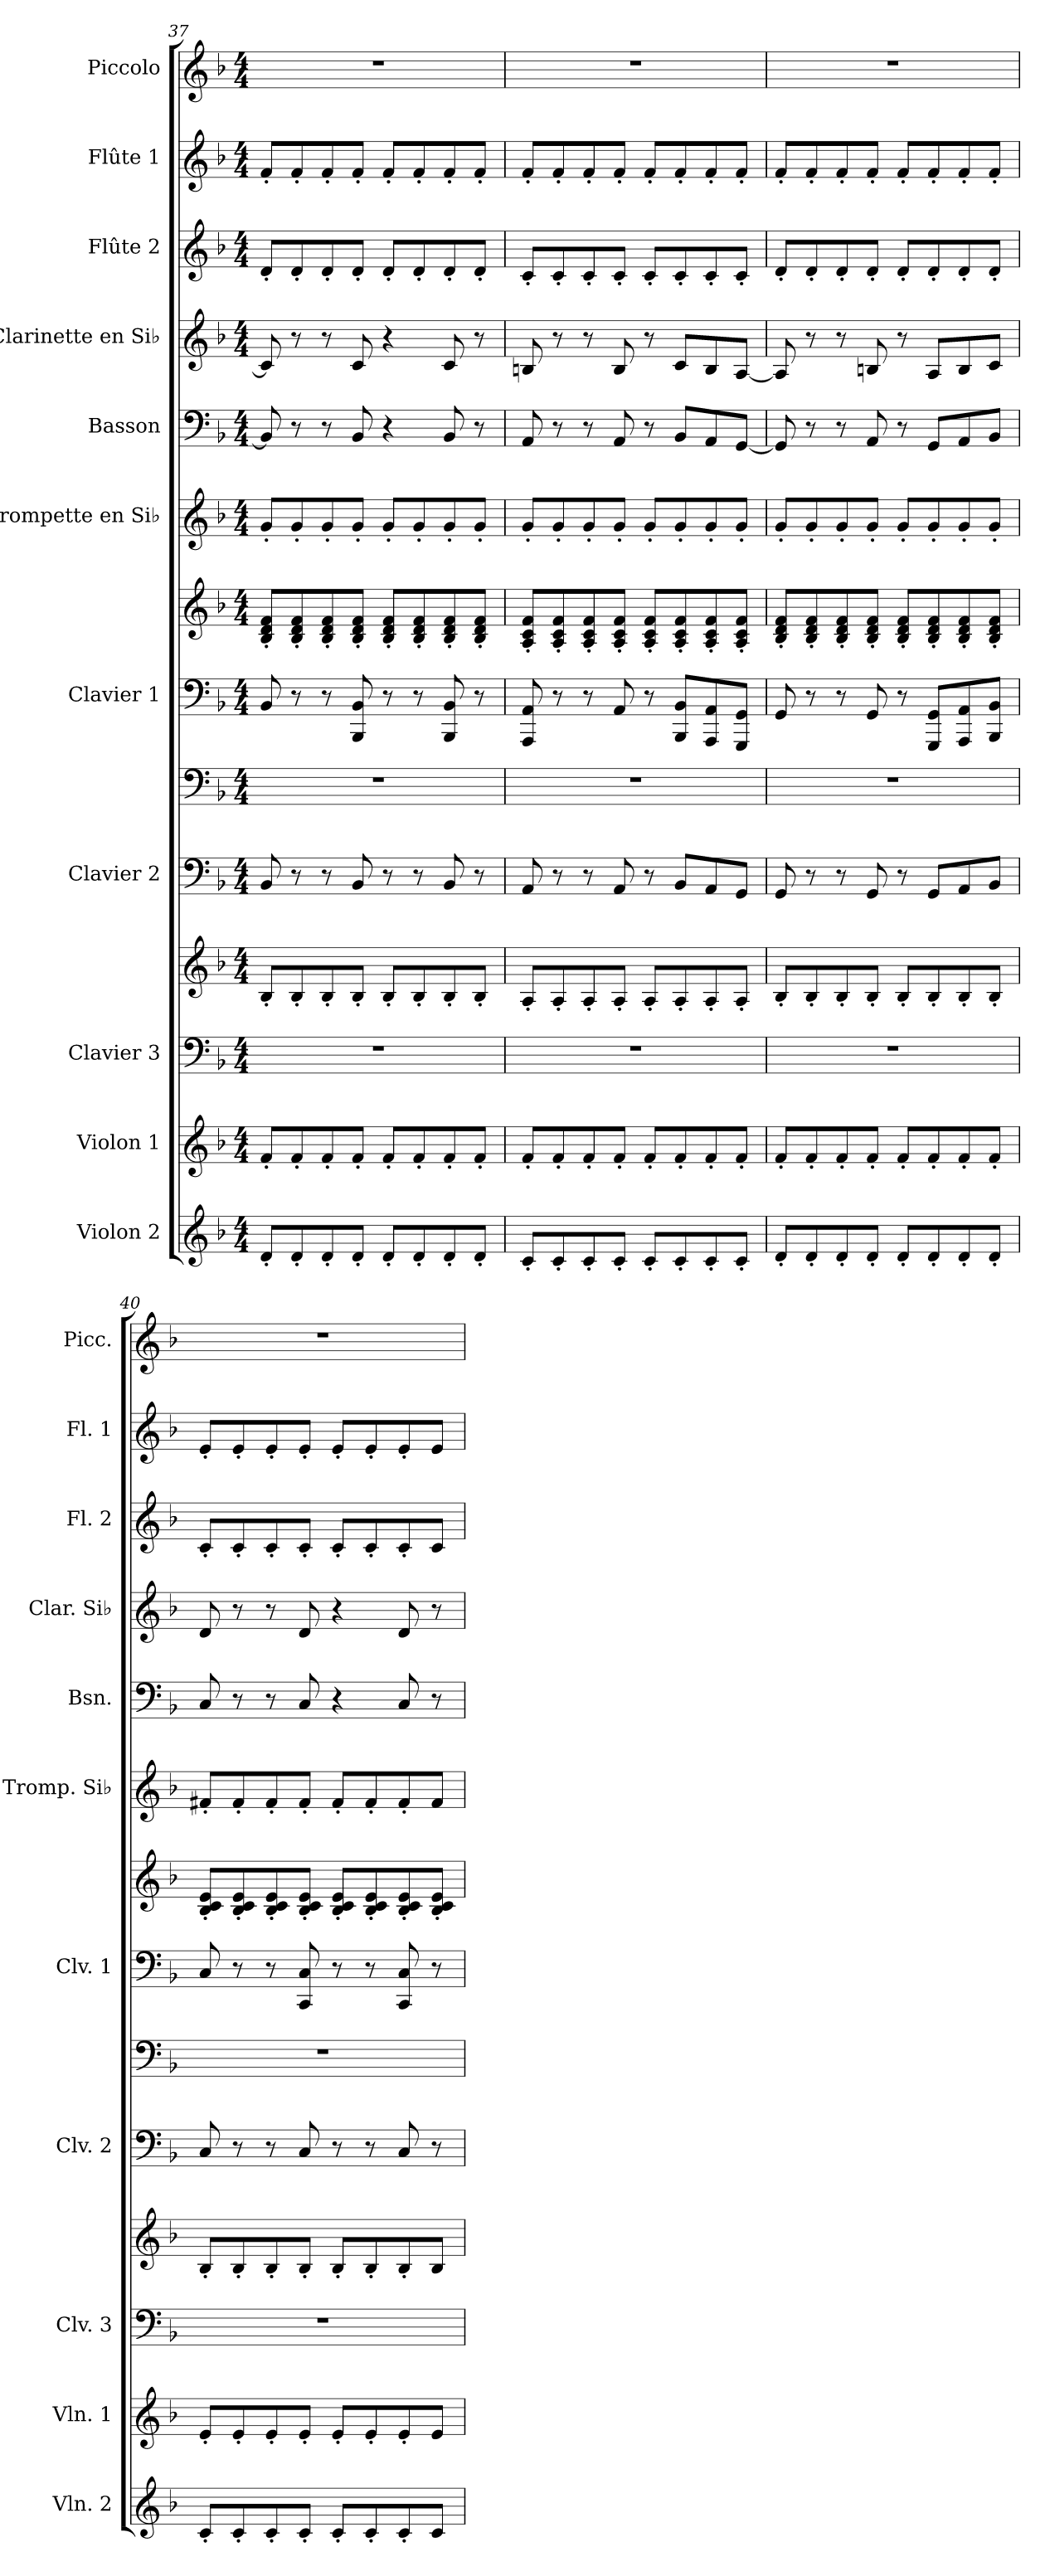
**kern	**kern	**kern	**kern	**kern	**kern	**kern	**kern	**kern	**kern	**kern	**kern	**kern	**kern
*part11	*part10	*part9	*part9	*part8	*part8	*part7	*part7	*part6	*part5	*part4	*part3	*part2	*part1
*staff14	*staff13	*staff12	*staff11	*staff10	*staff9	*staff8	*staff7	*staff6	*staff5	*staff4	*staff3	*staff2	*staff1
*I"Violon 2	*I"Violon 1	*I"Clavier 3	*	*I"Clavier 2	*	*I"Clavier 1	*	*I"Trompette en Si♭	*I"Basson	*I"Clarinette en Si♭	*I"Flûte 2	*I"Flûte 1	*I"Piccolo
*I'Vln. 2	*I'Vln. 1	*I'Clv. 3	*	*I'Clv. 2	*	*I'Clv. 1	*	*I'Tromp. Si♭	*I'Bsn.	*I'Clar. Si♭	*I'Fl. 2	*I'Fl. 1	*I'Picc.
*clefG2	*clefG2	*clefF4	*clefG2	*clefF4	*clefF4	*clefF4	*clefG2	*clefG2	*clefF4	*clefG2	*clefG2	*clefG2	*clefG2
*	*	*	*	*	*	*	*	*ITrd1c2	*	*ITrd1c2	*	*	*ITrd-7c-12
*k[b-]	*k[b-]	*k[b-]	*k[b-]	*k[b-]	*k[b-]	*k[b-]	*k[b-]	*k[b-e-a-]	*k[b-]	*k[b-e-a-]	*k[b-]	*k[b-]	*k[b-]
*M4/4	*M4/4	*M4/4	*M4/4	*M4/4	*M4/4	*M4/4	*M4/4	*M4/4	*M4/4	*M4/4	*M4/4	*M4/4	*M4/4
=37	=37	=37	=37	=37	=37	=37	=37	=37	=37	=37	=37	=37	=37
8d'/L	8f'/L	1r	8B-'/L	8BB-/	1r	8BB-/	8B-/' 8d/' 8f/'L	8f'/L	8BB-/]	8B-/]	8d'/L	8f'/L	1r
8d'/	8f'/	.	8B-'/	8r	.	8r	8B-/' 8d/' 8f/'	8f'/	8r	8r	8d'/	8f'/	.
8d'/	8f'/	.	8B-'/	8r	.	8r	8B-/' 8d/' 8f/'	8f'/	8r	8r	8d'/	8f'/	.
8d'/J	8f'/J	.	8B-'/J	8BB-/	.	8BBB-/ 8BB-/	8B-/' 8d/' 8f/'J	8f'/J	8BB-/	8B-/	8d'/J	8f'/J	.
8d'/L	8f'/L	.	8B-'/L	8r	.	8r	8B-/' 8d/' 8f/'L	8f'/L	4r	4r	8d'/L	8f'/L	.
8d'/	8f'/	.	8B-'/	8r	.	8r	8B-/' 8d/' 8f/'	8f'/	.	.	8d'/	8f'/	.
8d'/	8f'/	.	8B-'/	8BB-/	.	8BBB-/ 8BB-/	8B-/' 8d/' 8f/'	8f'/	8BB-/	8B-/	8d'/	8f'/	.
8d'/J	8f'/J	.	8B-'/J	8r	.	8r	8B-/' 8d/' 8f/'J	8f'/J	8r	8r	8d'/J	8f'/J	.
=38	=38	=38	=38	=38	=38	=38	=38	=38	=38	=38	=38	=38	=38
8c'/L	8f'/L	1r	8A'/L	8AA/	1r	8AAA/ 8AA/	8A/' 8c/' 8f/'L	8f'/L	8AA/	8An/	8c'/L	8f'/L	1r
8c'/	8f'/	.	8A'/	8r	.	8r	8A/' 8c/' 8f/'	8f'/	8r	8r	8c'/	8f'/	.
8c'/	8f'/	.	8A'/	8r	.	8r	8A/' 8c/' 8f/'	8f'/	8r	8r	8c'/	8f'/	.
8c'/J	8f'/J	.	8A'/J	8AA/	.	8AA/	8A/' 8c/' 8f/'J	8f'/J	8AA/	8A/	8c'/J	8f'/J	.
8c'/L	8f'/L	.	8A'/L	8r	.	8r	8A/' 8c/' 8f/'L	8f'/L	8r	8r	8c'/L	8f'/L	.
8c'/	8f'/	.	8A'/	8BB-/L	.	8BBB-/ 8BB-/L	8A/' 8c/' 8f/'	8f'/	8BB-/L	8B-/L	8c'/	8f'/	.
8c'/	8f'/	.	8A'/	8AA/	.	8AAA/ 8AA/	8A/' 8c/' 8f/'	8f'/	8AA/	8A/	8c'/	8f'/	.
8c'/J	8f'/J	.	8A'/J	8GG/J	.	8GGG/ 8GG/J	8A/' 8c/' 8f/'J	8f'/J	[8GG/J	[8G/J	8c'/J	8f'/J	.
=39	=39	=39	=39	=39	=39	=39	=39	=39	=39	=39	=39	=39	=39
8d'/L	8f'/L	1r	8B-'/L	8GG/	1r	8GG/	8B-/' 8d/' 8f/'L	8f'/L	8GG/]	8G/]	8d'/L	8f'/L	1r
8d'/	8f'/	.	8B-'/	8r	.	8r	8B-/' 8d/' 8f/'	8f'/	8r	8r	8d'/	8f'/	.
8d'/	8f'/	.	8B-'/	8r	.	8r	8B-/' 8d/' 8f/'	8f'/	8r	8r	8d'/	8f'/	.
8d'/J	8f'/J	.	8B-'/J	8GG/	.	8GG/	8B-/' 8d/' 8f/'J	8f'/J	8AA/	8An/	8d'/J	8f'/J	.
8d'/L	8f'/L	.	8B-'/L	8r	.	8r	8B-/' 8d/' 8f/'L	8f'/L	8r	8r	8d'/L	8f'/L	.
8d'/	8f'/	.	8B-'/	8GG/L	.	8GGG/ 8GG/L	8B-/' 8d/' 8f/'	8f'/	8GG/L	8G/L	8d'/	8f'/	.
8d'/	8f'/	.	8B-'/	8AA/	.	8AAA/ 8AA/	8B-/' 8d/' 8f/'	8f'/	8AA/	8A/	8d'/	8f'/	.
8d'/J	8f'/J	.	8B-'/J	8BB-/J	.	8BBB-/ 8BB-/J	8B-/' 8d/' 8f/'J	8f'/J	8BB-/J	8B-/J	8d'/J	8f'/J	.
=40	=40	=40	=40	=40	=40	=40	=40	=40	=40	=40	=40	=40	=40
8c'/L	8e'/L	1r	8B-'/L	8C/	1r	8C/	8B-/' 8c/' 8e/'L	8en'/L	8C/	8c/	8c'/L	8e'/L	1r
8c'/	8e'/	.	8B-'/	8r	.	8r	8B-/' 8c/' 8e/'	8e'/	8r	8r	8c'/	8e'/	.
8c'/	8e'/	.	8B-'/	8r	.	8r	8B-/' 8c/' 8e/'	8e'/	8r	8r	8c'/	8e'/	.
8c'/J	8e'/J	.	8B-'/J	8C/	.	8CC/ 8C/	8B-/' 8c/' 8e/'J	8e'/J	8C/	8c/	8c'/J	8e'/J	.
8c'/L	8e'/L	.	8B-'/L	8r	.	8r	8B-/' 8c/' 8e/'L	8e'/L	4r	4r	8c'/L	8e'/L	.
8c'/	8e'/	.	8B-'/	8r	.	8r	8B-/' 8c/' 8e/'	8e'/	.	.	8c'/	8e'/	.
8c'/	8e'/	.	8B-'/	8C/	.	8CC/ 8C/	8B-/' 8c/' 8e/'	8e'/	8C/	8c/	8c'/	8e'/	.
8c/J	8e/J	.	8B-/J	8r	.	8r	8B-/' 8c/' 8e/'J	8e/J	8r	8r	8c/J	8e/J	.
=	=	=	=	=	=	=	=	=	=	=	=	=	=
*-	*-	*-	*-	*-	*-	*-	*-	*-	*-	*-	*-	*-	*-
